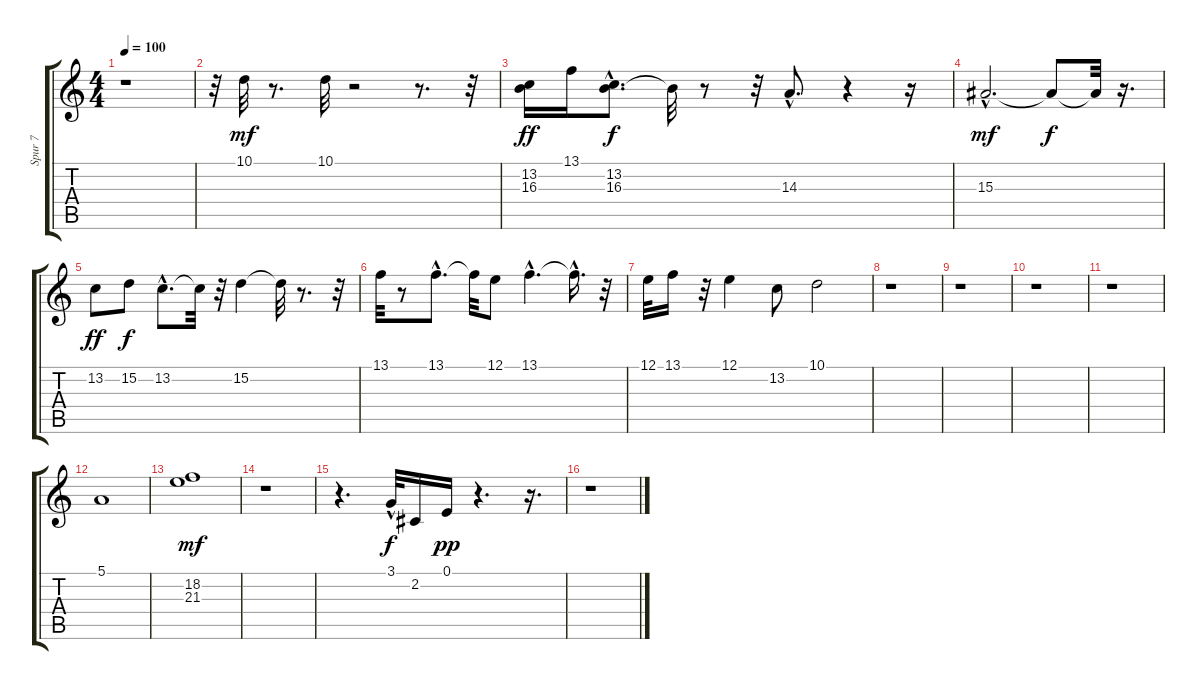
\track ("Spur 7" "Spur 7") {instrument dulcimer}
\staff {score tabs}
\tuning (E4 B3 G3 D3 A2 E2) {hide}
\ts (4 4)
\tempo 100
\clef g2
\ks c
r.1{dy f} |
r.32 10.1.32{dy mf} r.8{d} 10.1.32 r.2 r.8{d} r.32 |
(13.2 16.3).16{dy ff} 13.1.16 (13.2{hac} 16.3{hac}).8{d dy f} 16.3{t}.32 r.8 r.32 14.3{hac}.8{d} r.4 r.16 |
15.3{hac}.2{d dy mf} 15.3{t}.8{dy f} 15.3{t}.32 r.16{d} |
13.2.8{dy ff} 15.2.8{dy f} 13.2{hac}.8{d} 13.2{t}.32 r.32 15.2.4 15.2{t}.32 r.8{d} r.32 |
13.1.32 r.8 13.1{hac}.8{d} 13.1{t}.32 12.1.8 13.1{hac}.4{d} 13.1{hac t}.16{d} r.32 |
12.1.32 13.1.16 r.32 12.1.4 13.2.8 10.1.2 |
r.1 |
r.1 |
r.1 |
r.1 |
5.1.1 |
(18.2 21.3).1{dy mf} |
r.1 |
r.4{d} 3.1{hac}.32{dy f} 2.2.16 0.1.16{dy pp} r.4{d} r.16{d} |
r.1
